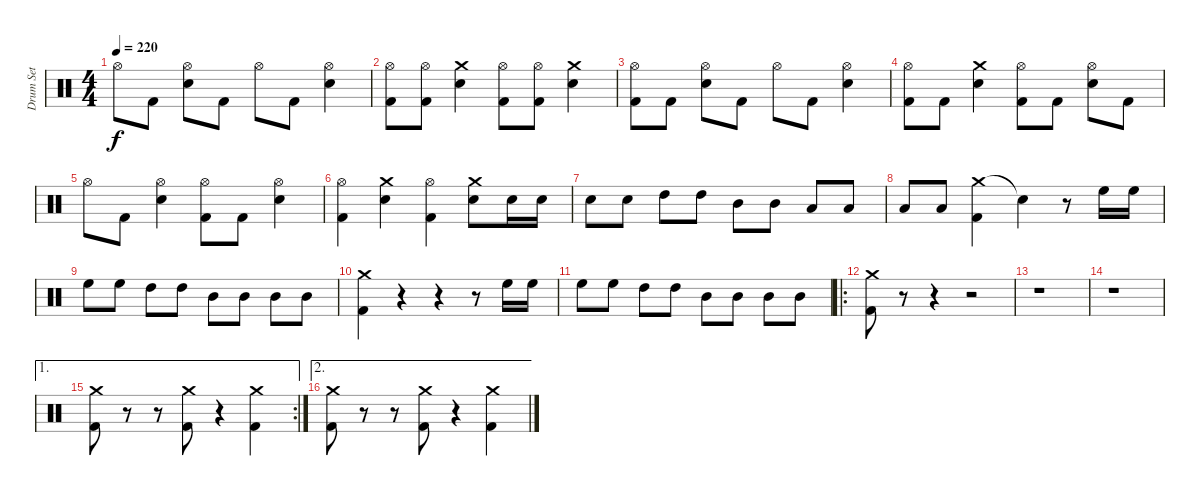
\track ("Drum Set" "Drum Set") {instrument percussion}
\staff {score}
\articulation defaults
\ts (4 4)
\tempo 220
\clef neutral
\ks c "Hi-Hat (open)".8{dy f} "Kick (hit) 2".8
("Hi-Hat (open)" "Snare (hit) 2").8 "Kick (hit) 2".8 "Hi-Hat (open)".8 "Kick (hit) 2".8 ("Hi-Hat (open)" "Snare (hit) 2").4 |
("Hi-Hat (open)" "Kick (hit) 2").8 ("Hi-Hat (open)" "Kick (hit) 2").8 ("Crash medium (hit)" "Snare (hit) 2").4 ("Hi-Hat (open)" "Kick (hit) 2").8 ("Hi-Hat (open)" "Kick (hit) 2").8 ("Crash medium (hit)" "Snare (hit) 2").4 |
("Hi-Hat (open)" "Kick (hit) 2").8 "Kick (hit) 2".8 ("Hi-Hat (open)" "Snare (hit) 2").8 "Kick (hit) 2".8 "Hi-Hat (open)".8 "Kick (hit) 2".8 ("Hi-Hat (open)" "Snare (hit) 2").4 |
("Hi-Hat (open)" "Kick (hit) 2").8 "Kick (hit) 2".8 ("Crash medium (hit)" "Snare (hit) 2").4 ("Hi-Hat (open)" "Kick (hit) 2").8 "Kick (hit) 2".8 ("Hi-Hat (open)" "Snare (hit) 2").8 "Kick (hit) 2".8 |
"Hi-Hat (open)".8 "Kick (hit) 2".8 ("Hi-Hat (open)" "Snare (hit) 2").4 ("Hi-Hat (open)" "Kick (hit) 2").8 "Kick (hit) 2".8 ("Hi-Hat (open)" "Snare (hit) 2").4 |
("Hi-Hat (open)" "Kick (hit) 2").4 ("Crash medium (hit)" "Snare (hit) 2").4 ("Hi-Hat (open)" "Kick (hit) 2").4 ("Crash medium (hit)" "Snare (hit) 2").8 "Snare (hit) 2".16 "Snare (hit) 2".16 |
"Snare (hit) 2".8 "Snare (hit) 2".8 "High Tom (hit)".8 "High Tom (hit)".8 "Mid Tom (hit)".8 "Mid Tom (hit)".8 "Low Tom (hit)".8 "Low Tom (hit)".8 |
"Low Tom (hit)".8 "Low Tom (hit)".8 ("Crash medium (hit)" "Kick (hit) 2").4 "Snare (hit)"{t}.4 r.8 "High Floor Tom (hit)".16 "High Floor Tom (hit)".16 |
"High Floor Tom (hit)".8 "High Floor Tom (hit)".8 "High Tom (hit)".8 "High Tom (hit)".8 "Mid Tom (hit)".8 "Mid Tom (hit)".8 "Mid Tom (hit)".8 "Mid Tom (hit)".8 |
("Crash medium (hit)" "Kick (hit) 2").4 r.4 r.4 r.8 "High Floor Tom (hit)".16 "High Floor Tom (hit)".16 |
"High Floor Tom (hit)".8 "High Floor Tom (hit)".8 "High Tom (hit)".8 "High Tom (hit)".8 "Mid Tom (hit)".8 "Mid Tom (hit)".8 "Mid Tom (hit)".8 "Mid Tom (hit)".8 |
\ro
("Crash medium (hit)" "Kick (hit) 2").8 r.8 r.4 r.2 |
r.1 |
r.1 |
\ae 1
\rc 2
("Crash medium (hit)" "Kick (hit) 2").8 r.8 r.8 ("Crash medium (hit)" "Kick (hit) 2").8 r.4 ("Crash medium (hit)" "Kick (hit) 2").4 |
\ae 2
("Crash medium (hit)" "Kick (hit) 2").8 r.8 r.8 ("Crash medium (hit)" "Kick (hit) 2").8 r.4 ("Crash medium (hit)" "Kick (hit) 2").4
